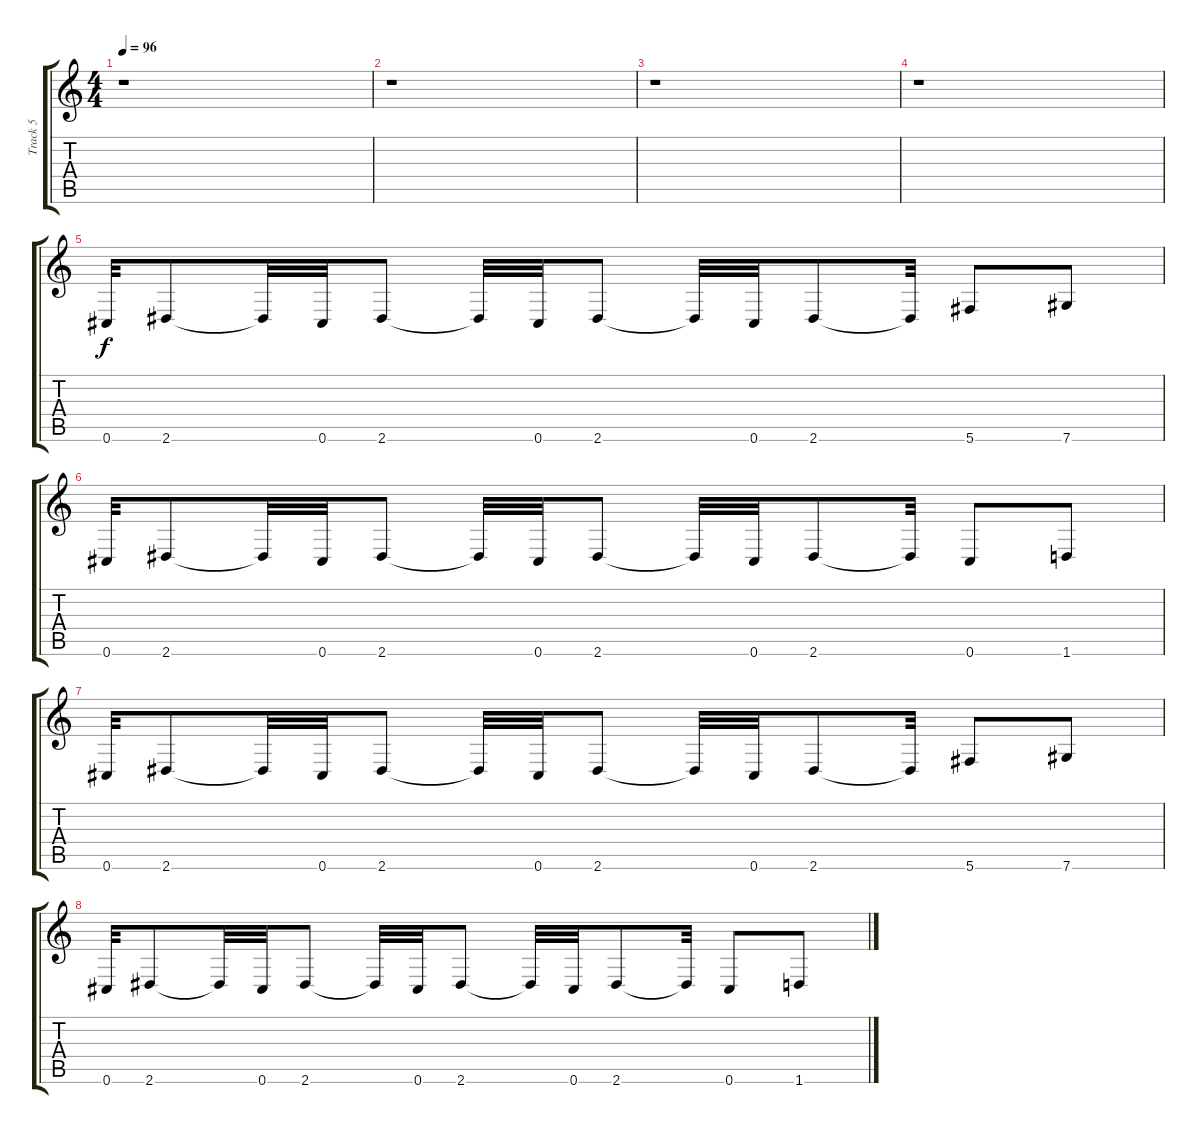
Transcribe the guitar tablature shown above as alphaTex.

\track ("Track 5" "Track 5") {instrument overdrivenguitar}
\staff {score tabs}
\tuning (Eb4 Bb3 Gb3 Db3 Ab2 Db2) {hide}
\ts (4 4)
\tempo 96
\clef g2
\ks c
r.1{dy f} |
r.1 |
r.1 |
r.1 |
0.6.32 2.6.8 2.6{t}.32 0.6.32 2.6.8 2.6{t}.32 0.6.32 2.6.8 2.6{t}.32 0.6.32 2.6.8 2.6{t}.32 5.6.8 7.6.8 |
0.6.32 2.6.8 2.6{t}.32 0.6.32 2.6.8 2.6{t}.32 0.6.32 2.6.8 2.6{t}.32 0.6.32 2.6.8 2.6{t}.32 0.6.8 1.6.8 |
0.6.32 2.6.8 2.6{t}.32 0.6.32 2.6.8 2.6{t}.32 0.6.32 2.6.8 2.6{t}.32 0.6.32 2.6.8 2.6{t}.32 5.6.8 7.6.8 |
0.6.32 2.6.8 2.6{t}.32 0.6.32 2.6.8 2.6{t}.32 0.6.32 2.6.8 2.6{t}.32 0.6.32 2.6.8 2.6{t}.32 0.6.8 1.6.8
